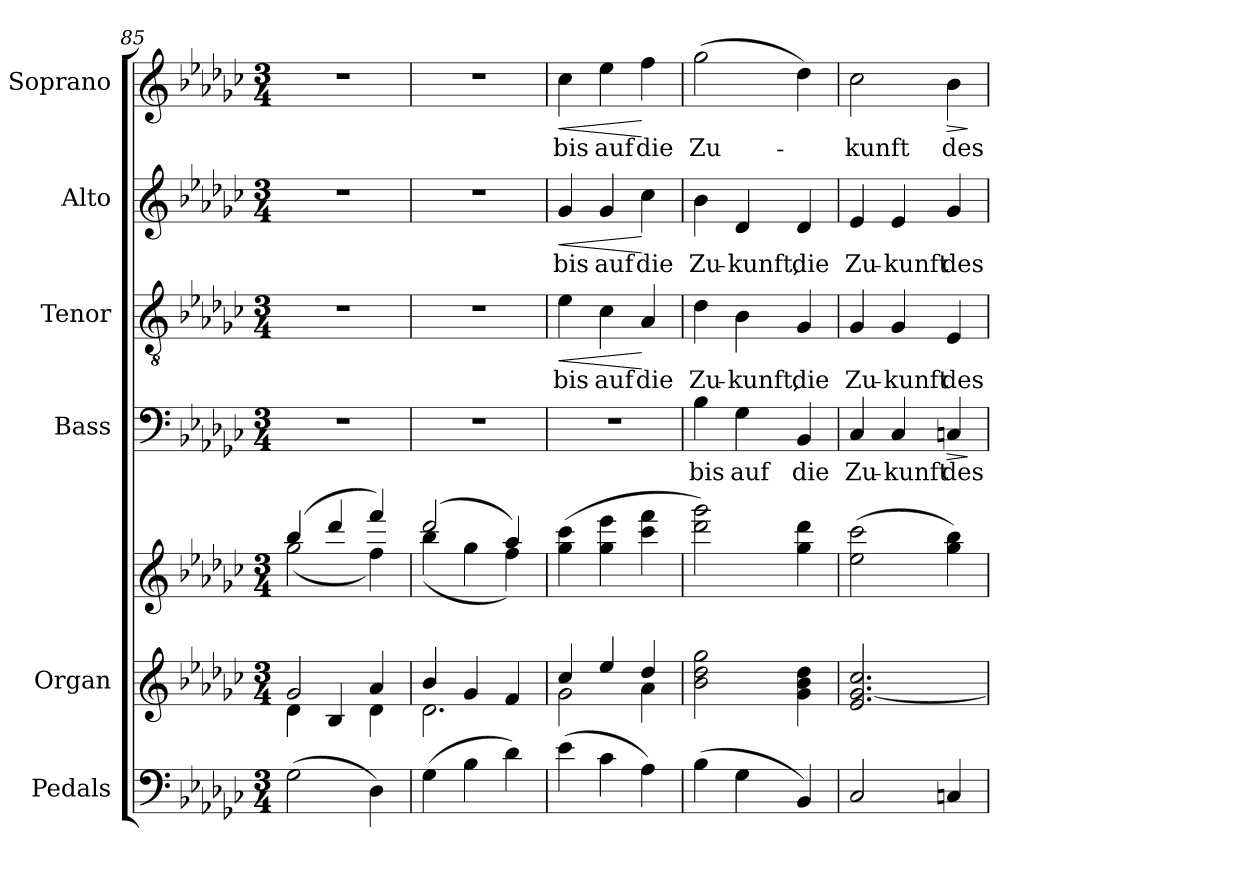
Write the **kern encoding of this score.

**kern	**kern	**kern	**kern	**text	**dynam	**kern	**text	**dynam	**kern	**text	**dynam	**kern	**text	**dynam
*part6	*part5	*part5	*part4	*part4	*part4	*part3	*part3	*part3	*part2	*part2	*part2	*part1	*part1	*part1
*staff7	*staff6	*staff5	*staff4	*staff4	*staff4	*staff3	*staff3	*staff3	*staff2	*staff2	*staff2	*staff1	*staff1	*staff1
*I"Pedals	*I"Organ	*	*I"Bass	*	*	*I"Tenor	*	*	*I"Alto	*	*	*I"Soprano	*	*
*	*I'Org.	*	*I'B.	*	*	*I'T.	*	*	*I'A.	*	*	*I'S.	*	*
*clefF4	*clefG2	*clefG2	*clefF4	*	*	*clefGv2	*	*	*clefG2	*	*	*clefG2	*	*
*	*	*	*	*	*	*ITrd7c12	*	*	*	*	*	*	*	*
*k[b-e-a-d-g-c-]	*k[b-e-a-d-g-c-]	*k[b-e-a-d-g-c-]	*k[b-e-a-d-g-c-]	*	*	*k[b-e-a-d-g-c-]	*	*	*k[b-e-a-d-g-c-]	*	*	*k[b-e-a-d-g-c-]	*	*
*G-:	*G-:	*G-:	*G-:	*	*	*G-:	*	*	*G-:	*	*	*G-:	*	*
*M3/4	*M3/4	*M3/4	*M3/4	*	*	*M3/4	*	*	*M3/4	*	*	*M3/4	*	*
=85	=85	=85	=85	=85	=85	=85	=85	=85	=85	=85	=85	=85	=85	=85
*	*^	*^	*	*	*	*	*	*	*	*	*	*	*	*
!	!	!	!	!	!LO:N:vis=1	!	!	!LO:N:vis=1	!	!	!LO:N:vis=1	!	!	!LO:N:vis=1	!	!
(2G-i\	2g-i/	4d-i\	(4bb-i/	(2gg-i\	2.r	.	.	2.r	.	.	2.r	.	.	2.r	.	.
.	.	4B-i/	4ddd-i/	.	.	.	.	.	.	.	.	.	.	.	.	.
4D-i\)	4a-i/	4d-i\	4fffi/)	4ffi\)	.	.	.	.	.	.	.	.	.	.	.	.
=86	=86	=86	=86	=86	=86	=86	=86	=86	=86	=86	=86	=86	=86	=86	=86	=86
!	!	!	!	!	!LO:N:vis=1	!	!	!LO:N:vis=1	!	!	!LO:N:vis=1	!	!	!LO:N:vis=1	!	!
(4G-i\	4b-i/	2.d-i\	(2ddd-i/	(4bb-i\	2.r	.	.	2.r	.	.	2.r	.	.	2.r	.	.
4B-i\	4g-i/	.	.	4gg-i\	.	.	.	.	.	.	.	.	.	.	.	.
4d-i\)	4fi/	.	4aa-i/)	4ffi\)	.	.	.	.	.	.	.	.	.	.	.	.
=87	=87	=87	=87	=87	=87	=87	=87	=87	=87	=87	=87	=87	=87	=87	=87	=87
!	!	!	!	!	!LO:N:vis=1	!	!	!	!	!	!	!	!	!	!	!
*	*	*	*v	*v	*	*	*	*	*	*	*	*	*	*	*	*
*	*	*	*^	*	*	*	*	*	*	*	*	*	*	*	*
!	!	!	!	!	!	!	!	!	!LO:LY:b:color=#000000	!LO:HP:b	!	!	!	!	!	!
*	*	*	*v	*v	*	*	*	*	*	*	*	*	*	*	*	*
*	*	*	*^	*	*	*	*	*	*	*	*	*	*	*	*
!	!	!	!	!	!	!	!	!	!	!	!	!LO:LY:b:color=#000000	!LO:HP:b	!	!	!
*	*	*	*v	*v	*	*	*	*	*	*	*	*	*	*	*	*
*	*	*	*^	*	*	*	*	*	*	*	*	*	*	*	*
!	!	!	!	!	!	!	!	!	!	!	!	!	!	!	!LO:LY:b:color=#000000	!LO:HP:b
*	*	*	*v	*v	*	*	*	*	*	*	*	*	*	*	*	*
(4e-i\	4cc-i/	2g-i\	(4gg-i\ 4ccc-i	2.r	.	.	4E-i\	bis	<	4g-i/	bis	<	4cc-i\	bis	<
!	!	!	!	!	!	!	!	!LO:LY:b:color=#000000	!	!	!	!	!	!	!
!	!	!	!	!	!	!	!	!	!	!	!LO:LY:b:color=#000000	!	!	!	!
!	!	!	!	!	!	!	!	!	!	!	!	!	!	!LO:LY:b:color=#000000	!
4c-i\	4ee-i/	.	4gg-i\ 4eee-i	.	.	.	4C-i\	auf	.	4g-i/	auf	.	4ee-i\	auf	.
!	!	!	!	!	!	!	!	!LO:LY:b:color=#000000	!	!	!	!	!	!	!
!	!	!	!	!	!	!	!	!	!	!	!LO:LY:b:color=#000000	!	!	!	!
!	!	!	!	!	!	!	!	!	!	!	!	!	!	!LO:LY:b:color=#000000	!
4A-i\)	4dd-i/	4a-i\	4ccc-i\ 4fffi	.	.	.	4AA-i/	die	[	4cc-i\	die	[	4ffi\	die	[
*	*v	*v	*	*	*	*	*	*	*	*	*	*	*	*	*
=88	=88	=88	=88	=88	=88	=88	=88	=88	=88	=88	=88	=88	=88	=88
*	*^	*	*	*	*	*	*	*	*	*	*	*	*	*
!	!	!	!	!	!LO:LY:b:color=#000000	!	!	!	!	!	!	!	!	!	!
*	*v	*v	*	*	*	*	*	*	*	*	*	*	*	*	*
*	*^	*	*	*	*	*	*	*	*	*	*	*	*	*
!	!	!	!	!	!	!	!	!LO:LY:b:color=#000000	!	!	!	!	!	!	!
*	*v	*v	*	*	*	*	*	*	*	*	*	*	*	*	*
*	*^	*	*	*	*	*	*	*	*	*	*	*	*	*
!	!	!	!	!	!	!	!	!	!	!	!LO:LY:b:color=#000000	!	!	!	!
*	*v	*v	*	*	*	*	*	*	*	*	*	*	*	*	*
*	*^	*	*	*	*	*	*	*	*	*	*	*	*	*
!	!	!	!	!	!	!	!	!	!	!	!	!	!	!LO:LY:b:color=#000000	!
*	*v	*v	*	*	*	*	*	*	*	*	*	*	*	*	*
(4B-i\	2b-i\ 2dd-i 2gg-i	2ddd-i\ 2ggg-i)	4B-i\	bis	.	4D-i\	Zu-	.	4b-i\	Zu-	.	(2gg-i\	Zu-	.
!	!	!	!	!LO:LY:b:color=#000000	!	!	!	!	!	!	!	!	!	!
!	!	!	!	!	!	!	!LO:LY:b:color=#000000	!	!	!	!	!	!	!
!	!	!	!	!	!	!	!	!	!	!LO:LY:b:color=#000000	!	!	!	!
4G-i\	.	.	4G-i\	auf	.	4BB-i\	-kunft,	.	4d-i/	-kunft,	.	.	.	.
!	!	!	!	!LO:LY:b:color=#000000	!	!	!	!	!	!	!	!	!	!
!	!	!	!	!	!	!	!LO:LY:b:color=#000000	!	!	!	!	!	!	!
!	!	!	!	!	!	!	!	!	!	!LO:LY:b:color=#000000	!	!	!	!
4BB-i/)	4g-i\ 4b-i 4dd-i	4gg-i\ 4ddd-i	4BB-i/	die	.	4GG-i/	die	.	4d-i/	die	.	4dd-i\)	.	.
=89	=89	=89	=89	=89	=89	=89	=89	=89	=89	=89	=89	=89	=89	=89
!	!	!	!	!LO:LY:b:color=#000000	!	!	!	!	!	!	!	!	!	!
!	!	!	!	!	!	!	!LO:LY:b:color=#000000	!	!	!	!	!	!	!
!	!	!	!	!	!	!	!	!	!	!LO:LY:b:color=#000000	!	!	!	!
!	!	!	!	!	!	!	!	!	!	!	!	!	!LO:LY:b:color=#000000	!
2C-i/	2.e-i/ [2.g-i 2.cc-i	(2ee-i\ 2ccc-i	4C-i/	Zu-	.	4GG-i/	Zu-	.	4e-i/	Zu-	.	2cc-i\	-kunft	.
!	!	!	!	!LO:LY:b:color=#000000	!	!	!	!	!	!	!	!	!	!
!	!	!	!	!	!	!	!LO:LY:b:color=#000000	!	!	!	!	!	!	!
!	!	!	!	!	!	!	!	!	!	!LO:LY:b:color=#000000	!	!	!	!
.	.	.	4C-i/	-kunft	.	4GG-i/	-kunft	.	4e-i/	-kunft	.	.	.	.
!	!	!	!	!LO:LY:b:color=#000000	!LO:HP:b	!	!	!	!	!	!	!	!	!
!	!	!	!	!	!	!	!LO:LY:b:color=#000000	!	!	!	!	!	!	!
!	!	!	!	!	!	!	!	!	!	!LO:LY:b:color=#000000	!	!	!	!
!	!	!	!	!	!	!	!	!	!	!	!	!	!LO:LY:b:color=#000000	!LO:HP:b
4Cni/	.	4gg-i\ 4bb-i)	4Cni/	des	>	4EE-i/	des	.	4g-i/	des	.	4b-i\	des	>
.	.	.	.	.	]	.	.	.	.	.	.	.	.	]
=	=	=	=	=	=	=	=	=	=	=	=	=	=	=
*-	*-	*-	*-	*-	*-	*-	*-	*-	*-	*-	*-	*-	*-	*-
